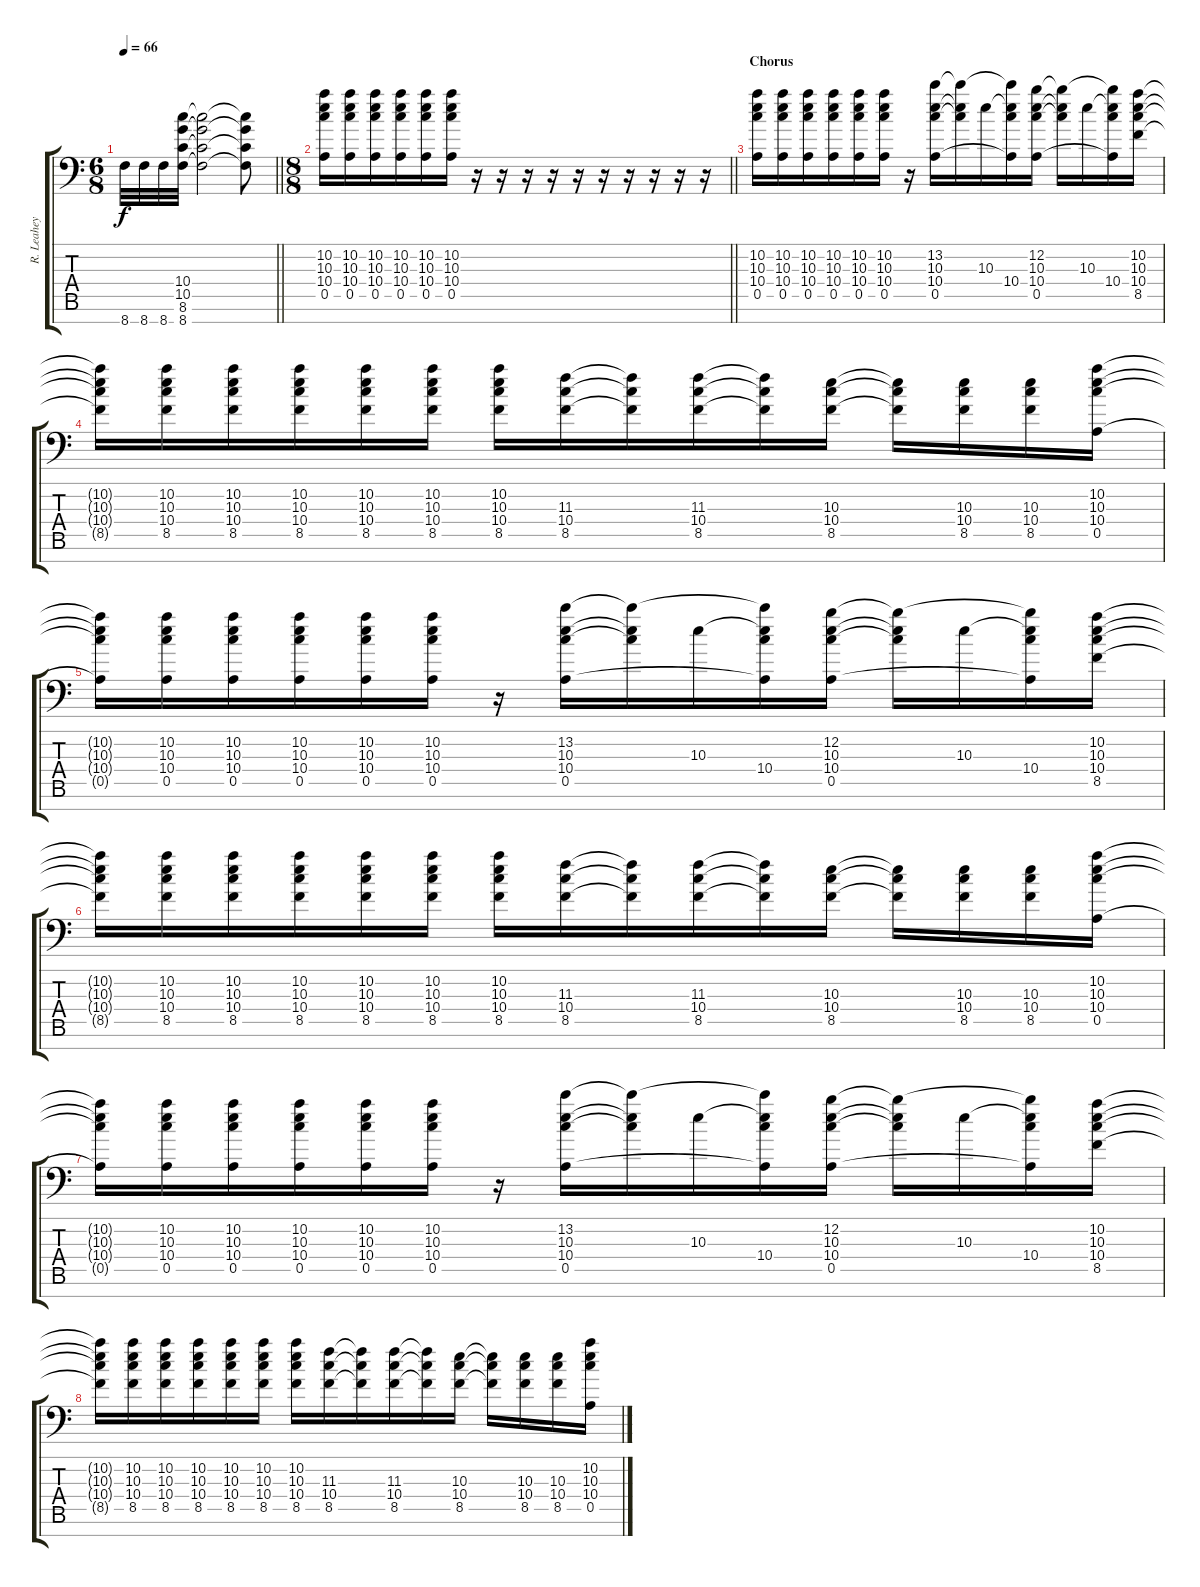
\track ("R. Leahey" "R. Leahey") {instrument distortionguitar}
\staff {score tabs}
\tuning (E4 B3 Gb3 D3 A2 E2 A1) {hide}
\ts (6 8)
\tempo 66
\clef f4
\barLineRight lightlight
\ks aminor
8.7.32{dy f} 8.7.32 8.7.32 (10.4 10.5 8.6 8.7).32 (10.4{t} 10.5{t} 8.6{t} 8.7{t}).2 (10.4{t} 10.5{t} 8.6{t} 8.7{t}).8 |
\ts (8 8)
\barLineRight lightlight
(10.2 10.3 10.4 0.5).16 (10.2 10.3 10.4 0.5).16 (10.2 10.3 10.4 0.5).16 (10.2 10.3 10.4 0.5).16 (10.2 10.3 10.4 0.5).16 (10.2 10.3 10.4 0.5).16 r.16 r.16 r.16 r.16 r.16 r.16 r.16 r.16 r.16 r.16 |
\section ("" "Chorus")
(10.2 10.3 10.4 0.5).16 (10.2 10.3 10.4 0.5).16 (10.2 10.3 10.4 0.5).16 (10.2 10.3 10.4 0.5).16 (10.2 10.3 10.4 0.5).16 (10.2 10.3 10.4 0.5).16 r.16 (13.2 10.3 10.4 0.5).16 (13.2{t} 10.3{t} 10.4{t}).16 10.3.16 (13.2{t} 10.3{t} 10.4 0.5{t}).16 (12.2 10.3 10.4 0.5).16 (12.2{t} 10.3{t} 10.4{t}).16 10.3.16 (12.2{t} 10.3{t} 10.4 0.5{t}).16 (10.2 10.3 10.4 8.5).16 |
(10.2{t} 10.3{t} 10.4{t} 8.5{t}).16 (10.2 10.3 10.4 8.5).16 (10.2 10.3 10.4 8.5).16 (10.2 10.3 10.4 8.5).16 (10.2 10.3 10.4 8.5).16 (10.2 10.3 10.4 8.5).16 (10.2 10.3 10.4 8.5).16 (11.3 10.4 8.5).16 (11.3{t} 10.4{t} 8.5{t}).16 (11.3 10.4 8.5).16 (11.3{t} 10.4{t} 8.5{t}).16 (10.3 10.4 8.5).16 (10.3{t} 10.4{t} 8.5{t}).16 (10.3 10.4 8.5).16 (10.3 10.4 8.5).16 (10.2 10.3 10.4 0.5).16 |
(10.2{t} 10.3{t} 10.4{t} 0.5{t}).16 (10.2 10.3 10.4 0.5).16 (10.2 10.3 10.4 0.5).16 (10.2 10.3 10.4 0.5).16 (10.2 10.3 10.4 0.5).16 (10.2 10.3 10.4 0.5).16 r.16 (13.2 10.3 10.4 0.5).16 (13.2{t} 10.3{t} 10.4{t}).16 10.3.16 (13.2{t} 10.3{t} 10.4 0.5{t}).16 (12.2 10.3 10.4 0.5).16 (12.2{t} 10.3{t} 10.4{t}).16 10.3.16 (12.2{t} 10.3{t} 10.4 0.5{t}).16 (10.2 10.3 10.4 8.5).16 |
(10.2{t} 10.3{t} 10.4{t} 8.5{t}).16 (10.2 10.3 10.4 8.5).16 (10.2 10.3 10.4 8.5).16 (10.2 10.3 10.4 8.5).16 (10.2 10.3 10.4 8.5).16 (10.2 10.3 10.4 8.5).16 (10.2 10.3 10.4 8.5).16 (11.3 10.4 8.5).16 (11.3{t} 10.4{t} 8.5{t}).16 (11.3 10.4 8.5).16 (11.3{t} 10.4{t} 8.5{t}).16 (10.3 10.4 8.5).16 (10.3{t} 10.4{t} 8.5{t}).16 (10.3 10.4 8.5).16 (10.3 10.4 8.5).16 (10.2 10.3 10.4 0.5).16 |
(10.2{t} 10.3{t} 10.4{t} 0.5{t}).16 (10.2 10.3 10.4 0.5).16 (10.2 10.3 10.4 0.5).16 (10.2 10.3 10.4 0.5).16 (10.2 10.3 10.4 0.5).16 (10.2 10.3 10.4 0.5).16 r.16 (13.2 10.3 10.4 0.5).16 (13.2{t} 10.3{t} 10.4{t}).16 10.3.16 (13.2{t} 10.3{t} 10.4 0.5{t}).16 (12.2 10.3 10.4 0.5).16 (12.2{t} 10.3{t} 10.4{t}).16 10.3.16 (12.2{t} 10.3{t} 10.4 0.5{t}).16 (10.2 10.3 10.4 8.5).16 |
(10.2{t} 10.3{t} 10.4{t} 8.5{t}).16 (10.2 10.3 10.4 8.5).16 (10.2 10.3 10.4 8.5).16 (10.2 10.3 10.4 8.5).16 (10.2 10.3 10.4 8.5).16 (10.2 10.3 10.4 8.5).16 (10.2 10.3 10.4 8.5).16 (11.3 10.4 8.5).16 (11.3{t} 10.4{t} 8.5{t}).16 (11.3 10.4 8.5).16 (11.3{t} 10.4{t} 8.5{t}).16 (10.3 10.4 8.5).16 (10.3{t} 10.4{t} 8.5{t}).16 (10.3 10.4 8.5).16 (10.3 10.4 8.5).16 (10.2 10.3 10.4 0.5).16
